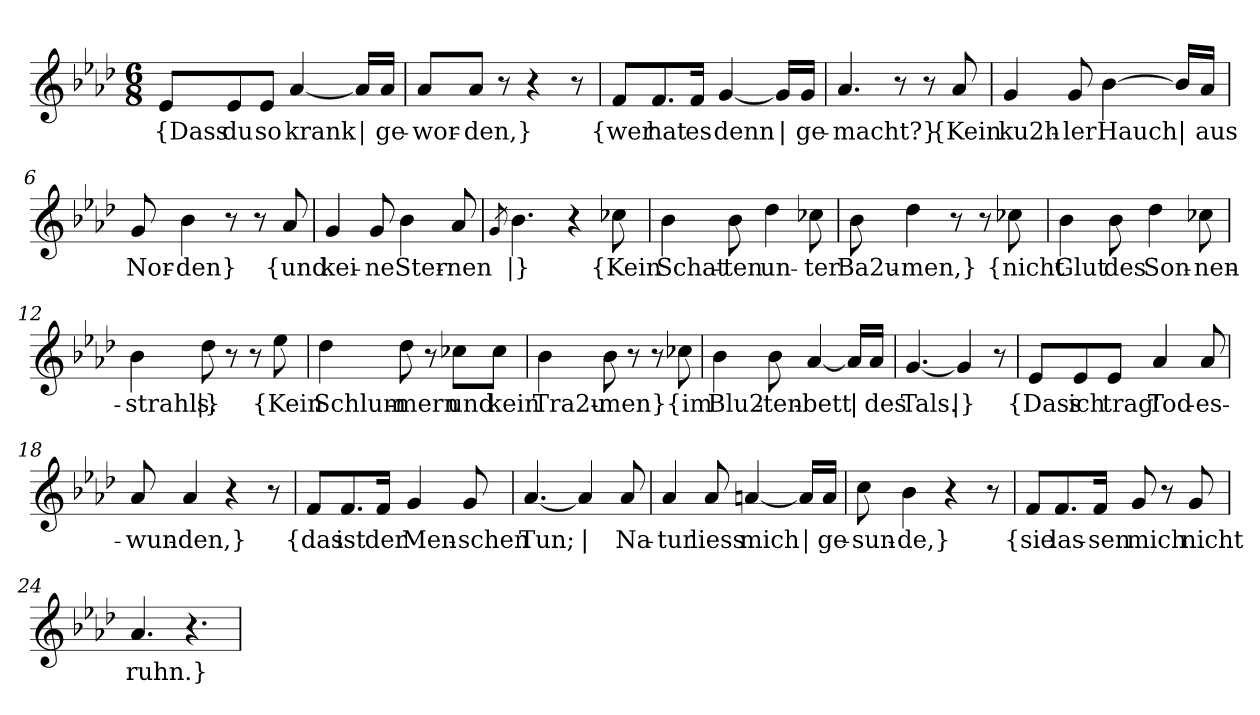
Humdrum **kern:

**kern	**text
*part1	*part1
*staff1	*staff1
*clefG2	*
*k[b-e-a-d-]	*
*M6/8	*
=1	=1
!	!LO:LY:b
8e-/L	{Dass
!	!LO:LY:b
8e-/	du
!	!LO:LY:b
8e-/J	so
!	!LO:LY:b
[4a-/	krank
!	!LO:LY:b
16a-/LL]	|
!	!LO:LY:b
16a-/JJ	ge-
=2	=2
!	!LO:LY:b
8a-/L	-wor-
!	!LO:LY:b
8a-/J	-den,}
8r	.
4r	.
8r	.
=3	=3
!	!LO:LY:b
8f/L	{wer
!	!LO:LY:b
8.f/	hat
!	!LO:LY:b
16f/Jk	es
!	!LO:LY:b
[4g/	denn
!	!LO:LY:b
16g/LL]	|
!	!LO:LY:b
16g/JJ	ge-
=4	=4
!	!LO:LY:b
4.a-/	macht?}
8r	.
8r	.
!	!LO:LY:b
8a-/	{Kein
=5	=5
!	!LO:LY:b
4g/	ku2h-
!	!LO:LY:b
8g/	-ler
!	!LO:LY:b
[4b-\	Hauch
!	!LO:LY:b
16b-/LL]	|
!	!LO:LY:b
16a-/JJ	aus
!!LO:LB:g=z
=6	=6
!	!LO:LY:b
8g/	Nor-
!	!LO:LY:b
4b-\	-den}
8r	.
8r	.
!	!LO:LY:b
8a-/	{und
=7	=7
!	!LO:LY:b
4g/	kei-
!	!LO:LY:b
8g/	-ne
!	!LO:LY:b
4b-\	Ster-
!	!LO:LY:b
8a-/	-nen
=8	=8
8qg/	.
!	!LO:LY:b
4.b-\	|}
4r	.
!	!LO:LY:b
8cc-X\	{Kein
=9	=9
!	!LO:LY:b
4b-\	Schat-
!	!LO:LY:b
8b-\	-ten
!	!LO:LY:b
4dd-\	un-
!	!LO:LY:b
8cc-X\	-ter
=10	=10
!	!LO:LY:b
8b-\	Ba2u-
!	!LO:LY:b
4dd-\	-men,}
8r	.
8r	.
!	!LO:LY:b
8cc-X\	{nicht
!!LO:LB:g=z
=11	=11
!	!LO:LY:b
4b-\	Glut
!	!LO:LY:b
8b-\	des
!	!LO:LY:b
4dd-\	Son-
!	!LO:LY:b
8cc-X\	-nen-
=12	=12
!	!LO:LY:b
4b-\	-strahls.
!	!LO:LY:b
8dd-\	|}
8r	.
8r	.
!	!LO:LY:b
8ee-\	{Kein
=13	=13
!	!LO:LY:b
4dd-\	Schlum-
!	!LO:LY:b
8dd-\	-mern
8r	.
!	!LO:LY:b
8cc-X\L	und
!	!LO:LY:b
8cc-\J	kein
=14	=14
!	!LO:LY:b
4b-\	Tra2u-
!	!LO:LY:b
8b-\	-men}
8r	.
8r	.
!	!LO:LY:b
8cc-X\	{im
!!LO:LB:g=z
=15	=15
!	!LO:LY:b
4b-\	Blu2-
!	!LO:LY:b
8b-\	-ten-
!	!LO:LY:b
[4a-/	-bett
!	!LO:LY:b
16a-/LL]	|
!	!LO:LY:b
16a-/JJ	des
=16	=16
!	!LO:LY:b
[4.g/	Tals.
!	!LO:LY:b
4g/]	|}
8r	.
=17	=17
!	!LO:LY:b
8e-/L	{Dass
!	!LO:LY:b
8e-/	ich
!	!LO:LY:b
8e-/J	trag'
!	!LO:LY:b
4a-/	Tod-
!	!LO:LY:b
8a-/	-es-
=18	=18
!	!LO:LY:b
8a-/	-wun-
!	!LO:LY:b
4a-/	-den,}
4r	.
8r	.
=19	=19
!	!LO:LY:b
8f/L	{das
!	!LO:LY:b
8.f/	ist
!	!LO:LY:b
16f/Jk	der
!	!LO:LY:b
4g/	Men-
!	!LO:LY:b
8g/	-schen
!!LO:LB:g=z
=20	=20
!	!LO:LY:b
[4.a-/	Tun;
!	!LO:LY:b
4a-/]	|
!	!LO:LY:b
8a-/	Na-
=21	=21
!	!LO:LY:b
4a-/	tur
!	!LO:LY:b
8a-/	liess
!	!LO:LY:b
[4an/	mich
!	!LO:LY:b
16a/LL]	|
!	!LO:LY:b
16a/JJ	ge-
=22	=22
!	!LO:LY:b
8cc\	-sun-
!	!LO:LY:b
4b-\	-de,}
4r	.
8r	.
=23	=23
!	!LO:LY:b
8f/L	{sie
!	!LO:LY:b
8.f/	las-
!	!LO:LY:b
16f/Jk	-sen
!	!LO:LY:b
8g/	mich
8r	.
!	!LO:LY:b
8g/	nicht
=24	=24
!	!LO:LY:b
4.a-/	ruhn.}
4.r	.
=	=
*-	*-
